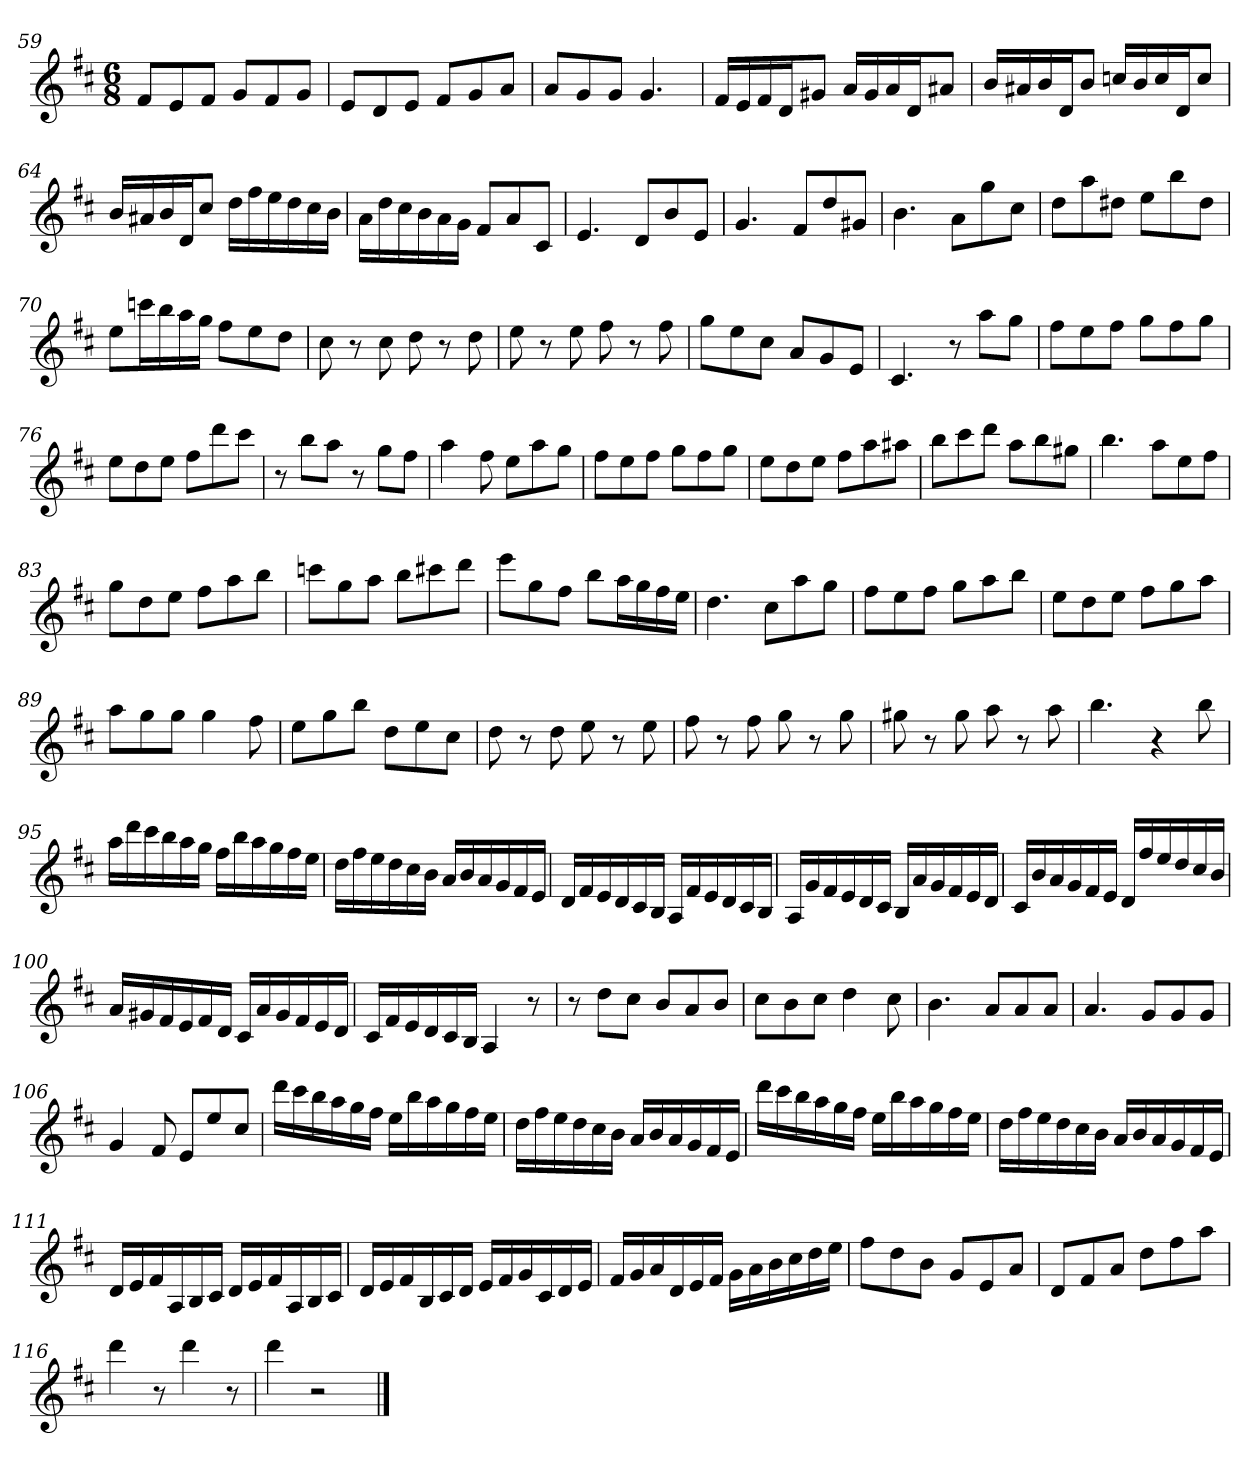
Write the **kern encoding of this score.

**kern
*part1
*staff1
*k[f#c#]
*D:
*M6/8
=59
8f#L
8e
8f#J
8gL
8f#
8gJ
=60
8eL
8d
8eJ
8f#L
8g
8aJ
=61
8aL
8g
8gJ
4.g
=62
16f#LL
16e
16f#
16dJ
8g#XJ
16aLL
16g#
16a
16dJ
8a#XJ
=63
16bLL
16a#X
16b
16dJ
8bJ
16ccnLL
16b
16cc
16dJ
8ccJ
=64
16bLL
16a#X
16b
16dJ
8cc#J
16ddLL
16ff#
16ee
16dd
16cc#
16bJJ
=65
16aLL
16dd
16cc#
16b
16a
16gJJ
8f#L
8a
8c#J
=66
4.e
8dL
8b
8eJ
=67
4.g
8f#L
8dd
8g#XJ
=68
4.b
8aL
8gg
8cc#J
=69
8ddL
8aa
8dd#XJ
8eeL
8bb
8dd#J
=70
8eeL
16cccnL
16bb
16aa
16ggJJ
8ff#L
8ee
8ddJ
=71
8cc#
8r
8cc#
8dd
8r
8dd
=72
8ee
8r
8ee
8ff#
8r
8ff#
=73
8ggL
8ee
8cc#J
8aL
8g
8eJ
=74
4.c#
8r
8aaL
8ggJ
=75
8ff#L
8ee
8ff#J
8ggL
8ff#
8ggJ
=76
8eeL
8dd
8eeJ
8ff#L
8ddd
8ccc#J
=77
8r
8bbL
8aaJ
8r
8ggL
8ff#J
=78
4aa
8ff#
8eeL
8aa
8ggJ
=79
8ff#L
8ee
8ff#J
8ggL
8ff#
8ggJ
=80
8eeL
8dd
8eeJ
8ff#L
8aa
8aa#XJ
=81
8bbL
8ccc#
8dddJ
8aaL
8bb
8gg#XJ
=82
4.bb
8aaL
8ee
8ff#J
=83
8ggL
8dd
8eeJ
8ff#L
8aa
8bbJ
=84
8cccnL
8gg
8aaJ
8bbL
8ccc#X
8dddJ
=85
8eeeL
8gg
8ff#J
8bbL
16aaL
16gg
16ff#
16eeJJ
=86
4.dd
8cc#L
8aa
8ggJ
=87
8ff#L
8ee
8ff#J
8ggL
8aa
8bbJ
=88
8eeL
8dd
8eeJ
8ff#L
8gg
8aaJ
=89
8aaL
8gg
8ggJ
4gg
8ff#
=90
8eeL
8gg
8bbJ
8ddL
8ee
8cc#J
=91
8dd
8r
8dd
8ee
8r
8ee
=92
8ff#
8r
8ff#
8gg
8r
8gg
=93
8gg#X
8r
8gg#
8aa
8r
8aa
=94
4.bb
4r
8bb
=95
16aaLL
16ddd
16ccc#
16bb
16aa
16ggJJ
16ff#LL
16bb
16aa
16gg
16ff#
16eeJJ
=96
16ddLL
16ff#
16ee
16dd
16cc#
16bJJ
16aLL
16b
16a
16g
16f#
16eJJ
=97
16dLL
16f#
16e
16d
16c#
16BJJ
16ALL
16f#
16e
16d
16c#
16BJJ
=98
16ALL
16g
16f#
16e
16d
16c#JJ
16BLL
16a
16g
16f#
16e
16dJJ
=99
16c#LL
16b
16a
16g
16f#
16eJJ
16dLL
16ff#
16ee
16dd
16cc#
16bJJ
=100
16aLL
16g#X
16f#
16e
16f#
16dJJ
16c#LL
16a
16g#
16f#
16e
16dJJ
=101
16c#LL
16f#
16e
16d
16c#
16BJJ
4A
8r
=102
8r
8ddL
8cc#J
8bL
8a
8bJ
=103
8cc#L
8b
8cc#J
4dd
8cc#
=104
4.b
8aL
8a
8aJ
=105
4.a
8gL
8g
8gJ
=106
4g
8f#
8eL
8ee
8cc#J
=107
16dddLL
16ccc#
16bb
16aa
16gg
16ff#JJ
16eeLL
16bb
16aa
16gg
16ff#
16eeJJ
=108
16ddLL
16ff#
16ee
16dd
16cc#
16bJJ
16aLL
16b
16a
16g
16f#
16eJJ
=109
16dddLL
16ccc#
16bb
16aa
16gg
16ff#JJ
16eeLL
16bb
16aa
16gg
16ff#
16eeJJ
=110
16ddLL
16ff#
16ee
16dd
16cc#
16bJJ
16aLL
16b
16a
16g
16f#
16eJJ
=111
16dLL
16e
16f#
16A
16B
16c#JJ
16dLL
16e
16f#
16A
16B
16c#JJ
=112
16dLL
16e
16f#
16B
16c#
16dJJ
16eLL
16f#
16g
16c#
16d
16eJJ
=113
16f#LL
16g
16a
16d
16e
16f#JJ
16gLL
16a
16b
16cc#
16dd
16eeJJ
=114
8ff#L
8dd
8bJ
8gL
8e
8aJ
=115
8dL
8f#
8aJ
8ddL
8ff#
8aaJ
=116
4ddd
8r
4ddd
8r
=117
4ddd
2r
==
*-
